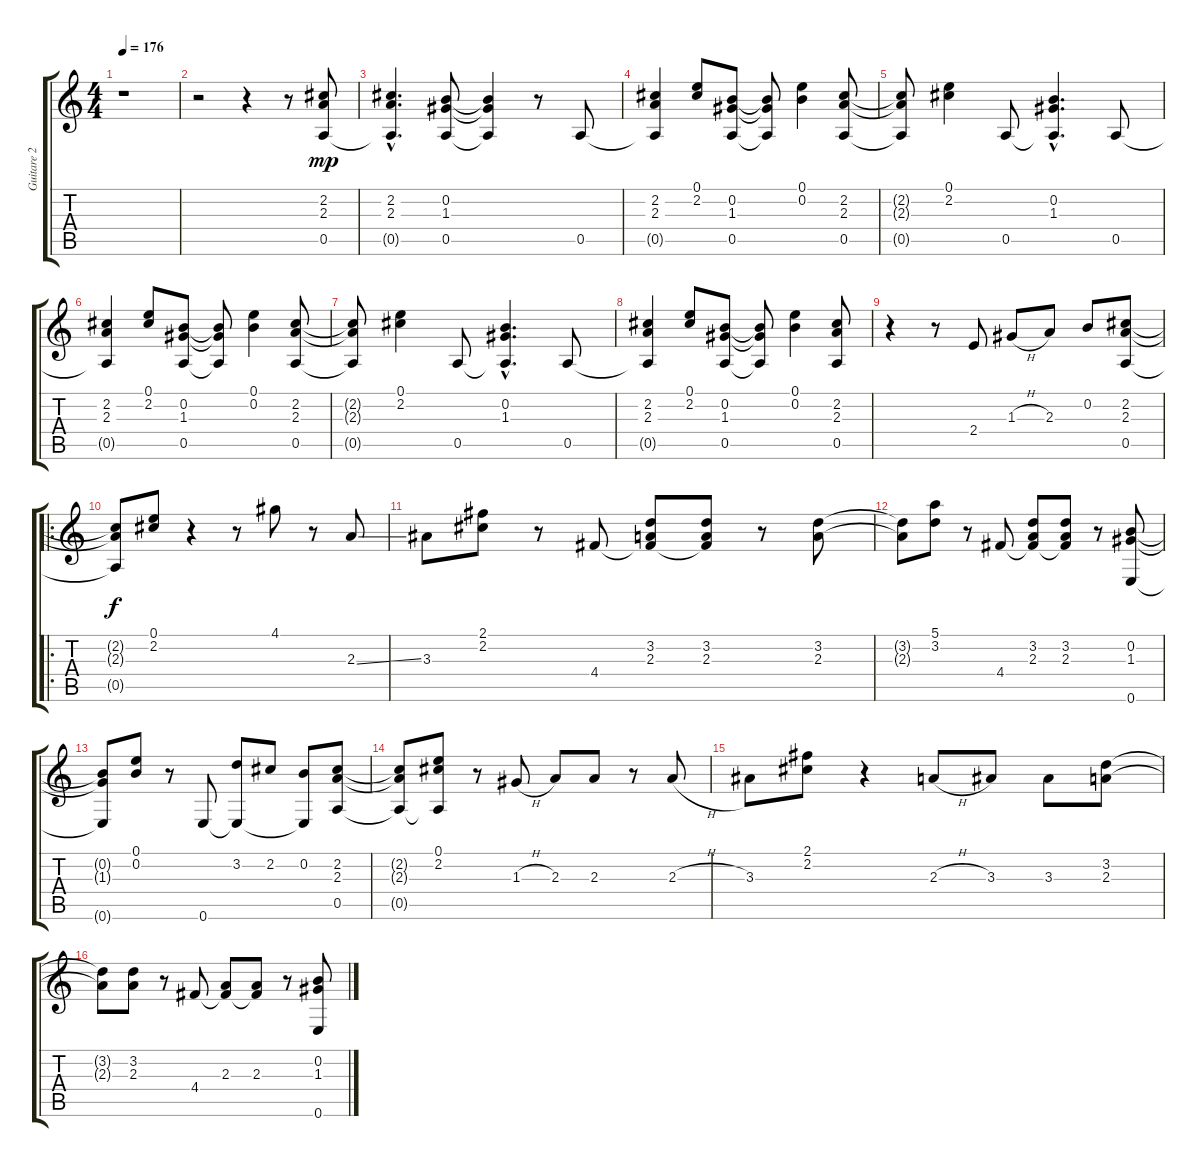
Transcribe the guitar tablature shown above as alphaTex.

\track ("Guitare 2" "Guitare 2") {instrument acousticguitarsteel}
\staff {score tabs}
\tuning (E4 B3 G3 D3 A2 E2) {hide}
\ts (4 4)
\tempo 176
\clef g2
\ks c
r.1{dy mp instrument acousticguitarsteel} |
r.2 r.4 r.8 (2.2 2.3 0.5).8 |
(2.2{hac} 2.3{hac} 0.5{hac t}).4{d} (0.2 1.3 0.5).8 (0.2{t} 1.3{t} 0.5{t}).4 r.8 0.5.8 |
(2.2 2.3 0.5{t}).4 (0.1 2.2).8 (0.2 1.3 0.5).8 (0.2{t} 1.3{t} 0.5{t}).8 (0.1 0.2).4 (2.2 2.3 0.5).8 |
(2.2{t} 2.3{t} 0.5{t}).8 (0.1 2.2).4 0.5.8 (0.2{hac} 1.3{hac} 0.5{hac t}).4{d} 0.5.8 |
(2.2 2.3 0.5{t}).4 (0.1 2.2).8 (0.2 1.3 0.5).8 (0.2{t} 1.3{t} 0.5{t}).8 (0.1 0.2).4 (2.2 2.3 0.5).8 |
(2.2{t} 2.3{t} 0.5{t}).8 (0.1 2.2).4 0.5.8 (0.2{hac} 1.3{hac} 0.5{hac t}).4{d} 0.5.8 |
(2.2 2.3 0.5{t}).4 (0.1 2.2).8 (0.2 1.3 0.5).8 (0.2{t} 1.3{t} 0.5{t}).8 (0.1 0.2).4 (2.2 2.3 0.5).8 |
r.4 r.8 2.4.8 1.3{h}.8 2.3.8 0.2.8 (2.2 2.3 0.5).8 |
\ro
(2.2{t} 2.3{t} 0.5{t}).8{dy f} (0.1 2.2).8 r.4 r.8 4.1.8 r.8 2.3{ss}.8 |
3.3.8 (2.1 2.2).8 r.8 4.4.8 (3.2 2.3 4.4{t}).8 (3.2 2.3 4.4{t}).8 r.8 (3.2 2.3).8 |
(3.2{t} 2.3{t}).8 (5.1 3.2).8 r.8 4.4.8 (3.2 2.3 4.4{t}).8 (3.2 2.3 4.4{t}).8 r.8 (0.2 1.3 0.6).8 |
(0.2{t} 1.3{t} 0.6{t}).8 (0.1 0.2).8 r.8 0.6.8 (3.2 0.6{t}).8 2.2.8 (0.2 0.6{t}).8 (2.2 2.3 0.5).8 |
(2.2{t} 2.3{t} 0.5{t}).8 (0.1 2.2 0.5{t}).8 r.8 1.3{h}.8 2.3.8 2.3.8 r.8 2.3{h}.8 |
3.3.8 (2.1 2.2).8 r.4 2.3{h}.8 3.3.8 3.3.8 (3.2 2.3).8 |
(3.2{t} 2.3{t}).8 (3.2 2.3).8 r.8 4.4.8 (2.3 4.4{t}).8 (2.3 4.4{t}).8 r.8 (0.2 1.3 0.6).8
